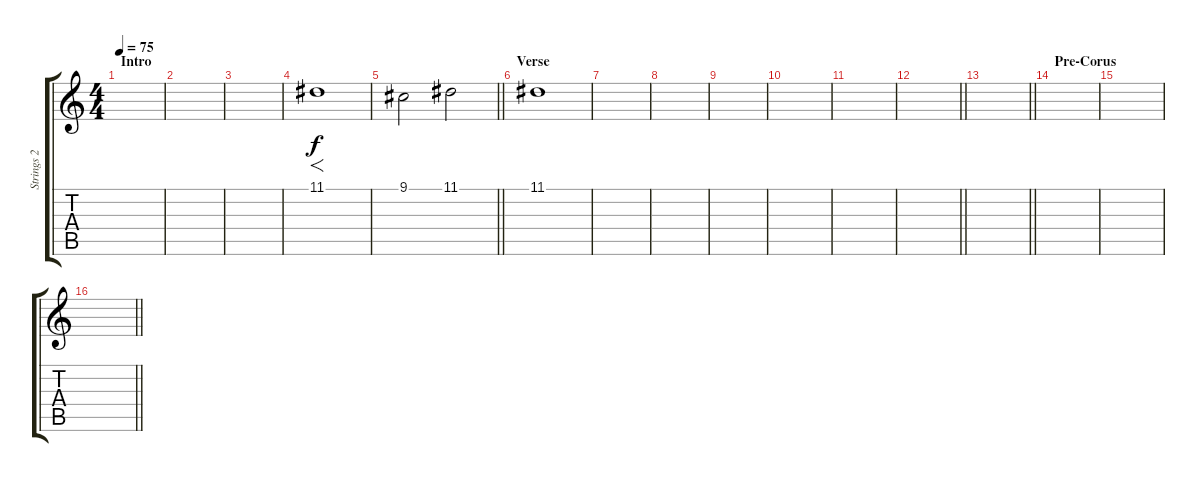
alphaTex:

\track ("Strings 2" "Strings 2") {instrument stringensemble2}
\staff {score tabs}
\tuning (E4 B3 G3 D3 A2 E2) {hide}
\ts (4 4)
\section ("" "Intro")
\tempo 75
\clef g2
\ks c
|
|
|
11.1.1{f} |
\barLineRight lightlight
9.1.2 11.1.2 |
\section ("" "Verse")
11.1.1{volume 0} |
|
|
|
|
|
\barLineRight lightlight
|
\barLineRight lightlight
|
\section ("" "Pre-Corus")
|
|
\barLineRight lightlight
